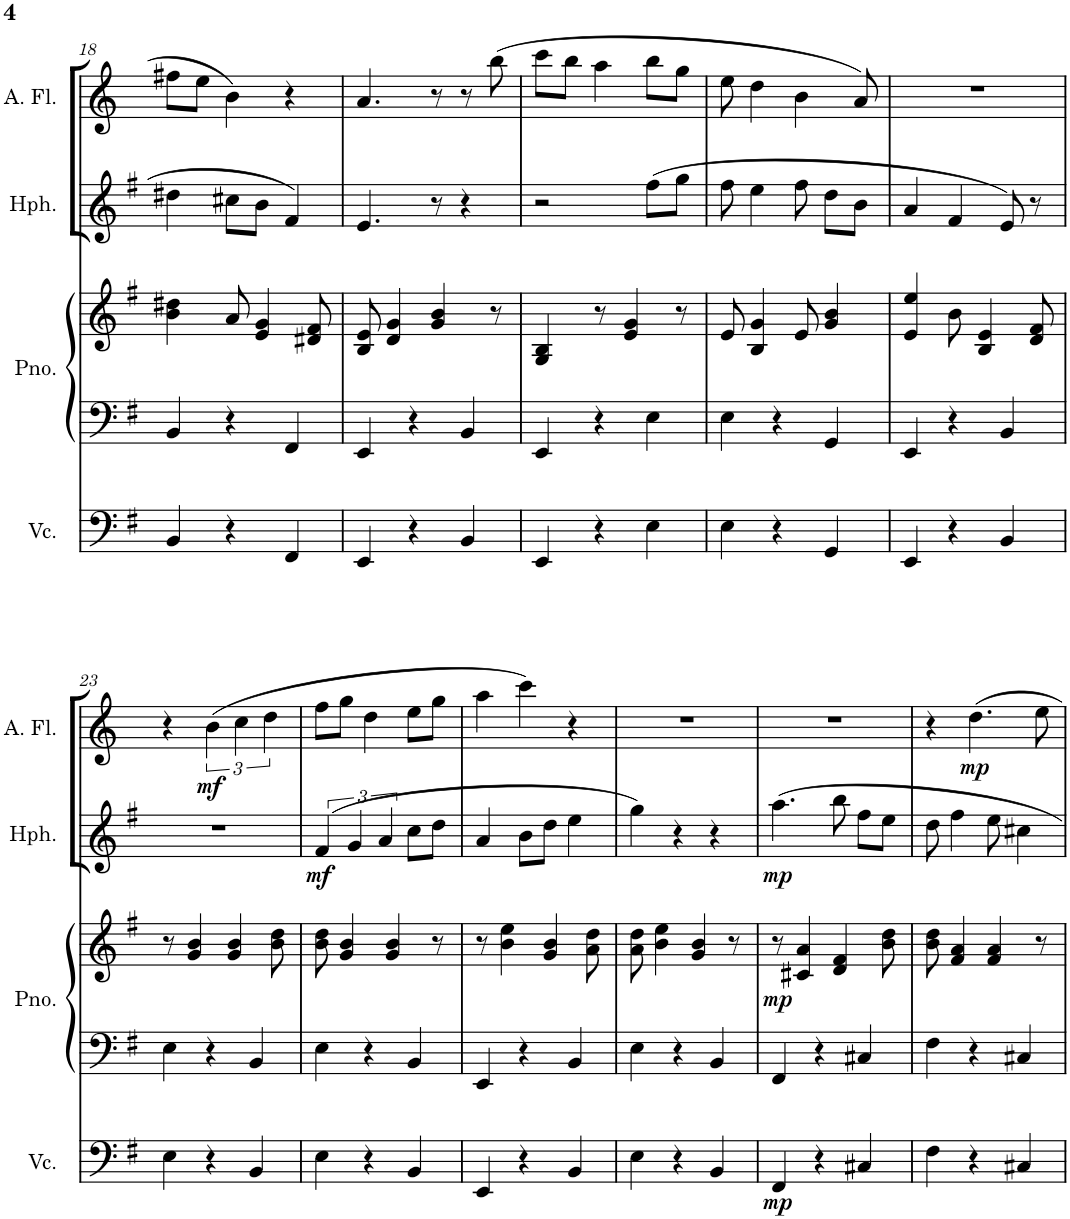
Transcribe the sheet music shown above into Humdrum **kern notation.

**kern	**dynam	**kern	**kern	**dynam	**kern	**dynam	**kern	**dynam
*part4	*part4	*part3	*part3	*part3	*part2	*part2	*part1	*part1
*staff5	*staff5	*staff4	*staff3	*staff3/4	*staff2	*staff2	*staff1	*staff1
*I"Violoncello	*	*I"Grand Piano	*	*	*I"Heckelphone	*	*I"Alto Flute	*
*I'Vc.	*	*I'Pno.	*	*	*I'Hph.	*	*I'A. Fl.	*
!!LO:PB:g=z
*clefF4	*	*clefF4	*clefG2	*	*clefG2	*	*clefG2	*
*	*	*	*	*	*Trd7c12	*	*Trd3c5	*
*k[f#]	*	*k[f#]	*k[f#]	*	*k[f#]	*	*k[]	*
*M3/4	*	*M3/4	*M3/4	*	*M3/4	*	*M3/4	*
=18	=18	=18	=18	=18	=18	=18	=18	=18
4BB/	.	4BB/	4b\ 4dd#X\	.	4dd#X\	.	8ff#X\L	.
.	.	.	.	.	.	.	8ee\J	.
4r	.	4r	8a/	.	8cc#X\L	.	4b\	.
.	.	.	4e/ 4g/	.	8b\J	.	.	.
4FF#/	.	4FF#/	.	.	4f#/	.	4r	.
.	.	.	8d#X/ 8f#/	.	.	.	.	.
=19	=19	=19	=19	=19	=19	=19	=19	=19
4EE/	.	4EE/	8B/ 8e/	.	4.e/	.	4.a/	.
.	.	.	4d/ 4g/	.	.	.	.	.
4r	.	4r	.	.	.	.	.	.
.	.	.	4g/ 4b/	.	8r	.	8r	.
4BB/	.	4BB/	.	.	4r	.	8r	.
.	.	.	8r	.	.	.	(8bb\	.
=20	=20	=20	=20	=20	=20	=20	=20	=20
4EE/	.	4EE/	4G/ 4B/	.	2r	.	8ccc\L	.
.	.	.	.	.	.	.	8bb\J	.
4r	.	4r	8r	.	.	.	4aa\	.
.	.	.	4e/ 4g/	.	.	.	.	.
4E\	.	4E\	.	.	(8ff#\L	.	8bb\L	.
.	.	.	8r	.	8gg\J	.	8gg\J	.
=21	=21	=21	=21	=21	=21	=21	=21	=21
4E\	.	4E\	8e/	.	8ff#\	.	8ee\	.
.	.	.	4B/ 4g/	.	4ee\	.	4dd\	.
4r	.	4r	.	.	.	.	.	.
.	.	.	8e/	.	8ff#\	.	4b\	.
4GG/	.	4GG/	4g/ 4b/	.	8dd\L	.	.	.
.	.	.	.	.	8b\J	.	8a/)	.
=22	=22	=22	=22	=22	=22	=22	=22	=22
4EE/	.	4EE/	4e/ 4ee/	.	4a/	.	2.r	.
4r	.	4r	8b\	.	4f#/	.	.	.
.	.	.	4B/ 4e/	.	.	.	.	.
4BB/	.	4BB/	.	.	8e/)	.	.	.
.	.	.	8d/ 8f#/	.	8r	.	.	.
!!LO:LB:g=z
=23	=23	=23	=23	=23	=23	=23	=23	=23
4E\	.	4E\	8r	.	2.r	.	4r	.
.	.	.	4g/ 4b/	.	.	.	.	.
!	!	!	!	!	!	!	!	!LO:DY:b
4r	.	4r	.	.	.	.	(6b\	mf
.	.	.	4g/ 4b/	.	.	.	.	.
.	.	.	.	.	.	.	6cc\	.
4BB/	.	4BB/	.	.	.	.	.	.
.	.	.	.	.	.	.	6dd\	.
.	.	.	8b\ 8dd\	.	.	.	.	.
=24	=24	=24	=24	=24	=24	=24	=24	=24
!	!	!	!	!	!	!LO:DY:b	!	!
4E\	.	4E\	8b\ 8dd\	.	(6f#/	mf	8ff\L	.
.	.	.	4g/ 4b/	.	.	.	8gg\J	.
.	.	.	.	.	6g/	.	.	.
4r	.	4r	.	.	.	.	4dd\	.
.	.	.	.	.	6a/	.	.	.
.	.	.	4g/ 4b/	.	.	.	.	.
4BB/	.	4BB/	.	.	8cc\L	.	8ee\L	.
.	.	.	8r	.	8dd\J	.	8gg\J	.
=25	=25	=25	=25	=25	=25	=25	=25	=25
4EE/	.	4EE/	8r	.	4a/	.	4aa\	.
.	.	.	4b\ 4ee\	.	.	.	.	.
4r	.	4r	.	.	8b\L	.	4ccc\)	.
.	.	.	4g/ 4b/	.	8dd\J	.	.	.
4BB/	.	4BB/	.	.	4ee\	.	4r	.
.	.	.	8a\ 8dd\	.	.	.	.	.
=26	=26	=26	=26	=26	=26	=26	=26	=26
4E\	.	4E\	8a\ 8dd\	.	4gg\)	.	2.r	.
.	.	.	4b\ 4ee\	.	.	.	.	.
4r	.	4r	.	.	4r	.	.	.
.	.	.	4g/ 4b/	.	.	.	.	.
4BB/	.	4BB/	.	.	4r	.	.	.
.	.	.	8r	.	.	.	.	.
=27	=27	=27	=27	=27	=27	=27	=27	=27
!	!LO:DY:b	!	!	!LO:DY:b	!	!LO:DY:b	!	!
4FF#/	mp	4FF#/	8r	mp	4.aa\	mp	2.r	.
.	.	.	4c#X/ 4a/	.	.	.	.	.
4r	.	4r	.	.	.	.	.	.
.	.	.	4d/ 4f#/	.	8bb\	.	.	.
4C#X/	.	4C#X/	.	.	8ff#\L	.	.	.
.	.	.	8b\ 8dd\	.	8ee\J	.	.	.
=28	=28	=28	=28	=28	=28	=28	=28	=28
4F#\	.	4F#\	8b\ 8dd\	.	8dd\	.	4r	.
.	.	.	4f#/ 4a/	.	4ff#\	.	.	.
!	!	!	!	!	!	!	!	!LO:DY:b
4r	.	4r	.	.	.	.	4.dd\	mp
.	.	.	4f#/ 4a/	.	8ee\	.	.	.
4C#X/	.	4C#X/	.	.	4cc#X\	.	.	.
.	.	.	8r	.	.	.	8ee\	.
=	=	=	=	=	=	=	=	=
*-	*-	*-	*-	*-	*-	*-	*-	*-
